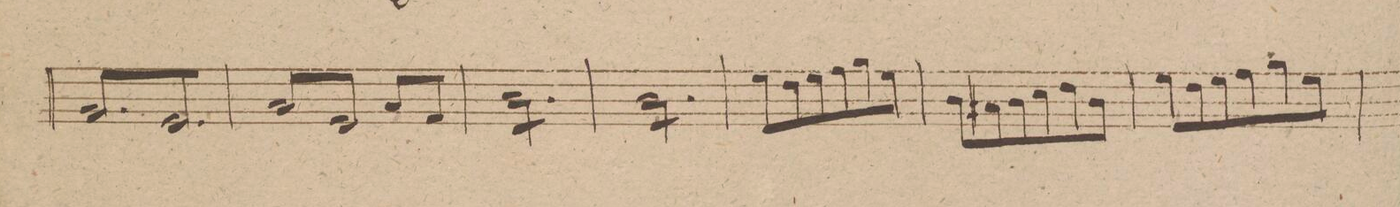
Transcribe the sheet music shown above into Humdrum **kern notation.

**kern
*I"Organo.
*clefF4
*k[f#]
*M3/4
8BB/L
8GG/
8BB/
8GG/
8BB/
8GG/J
=22
8C/L
8GG/
8C/
8GG/J
*Xtremolo
8C/L
8AA/J
=23
*tremolo
8D\L
8D\
8D\
8D\
8D\
8D\J
=24
8D\L
8D\
8D\
8D\
8D\
8D\J
=25
8G\L
8F#\
8G\
8A\
8B\
8G\J
=26
8D\L
8C#X/
8D\
8E\
8F#\
8D\J
=27
8G\L
8F#\
8G\
8A\
8B\
8G\J
=28
*-
